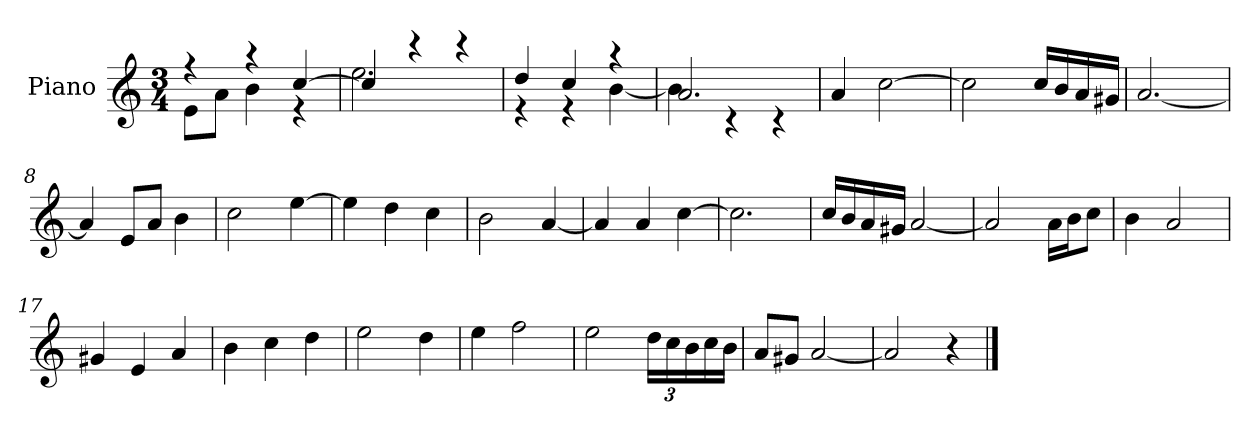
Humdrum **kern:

**kern
*part1
*staff1
*I"Piano
*I'P-no
*clefG2
*k[]
*M3/4
*MM179
=1
*^
4r	8e\L
.	8a\J
4r	4b\
[4cc/	4r
=2	=2
4cc/]	2.ee\
4r	.
4r	.
=3	=3
4dd/	4r
4cc/	4r
4r	[4b\
=4	=4
2.a/	4b\]
.	4r
.	4r
*v	*v
=5
4a/
[2cc\
=6
2cc\]
16cc/LL
16b/
16a/
16g#X/JJ
=7
[2.a/
=8
4a/]
8e/L
8a/J
4b\
=9
2cc\
[4ee\
=10
4ee\]
4dd\
4cc\
!!LO:LB:g=z
=11
2b\
[4a/
=12
4a/]
4a/
[4cc\
=13
2.cc\]
=14
16cc/LL
16b/
16a/
16g#X/JJ
[2a/
=15
2a/]
16a\LL
16b\J
8cc\J
=16
4b\
2a/
=17
4g#X/
4e/
4a/
=18
4b\
4cc\
4dd\
=19
2ee\
4dd\
=20
4ee\
2ff\
=21
2ee\
*Xbrackettup
24dd\LL
24cc\
24b\
16cc\
16b\JJ
!!LO:LB:g=z
=22
8a/L
8g#X/J
[2a/
=23
2a/]
4r
==
*-
